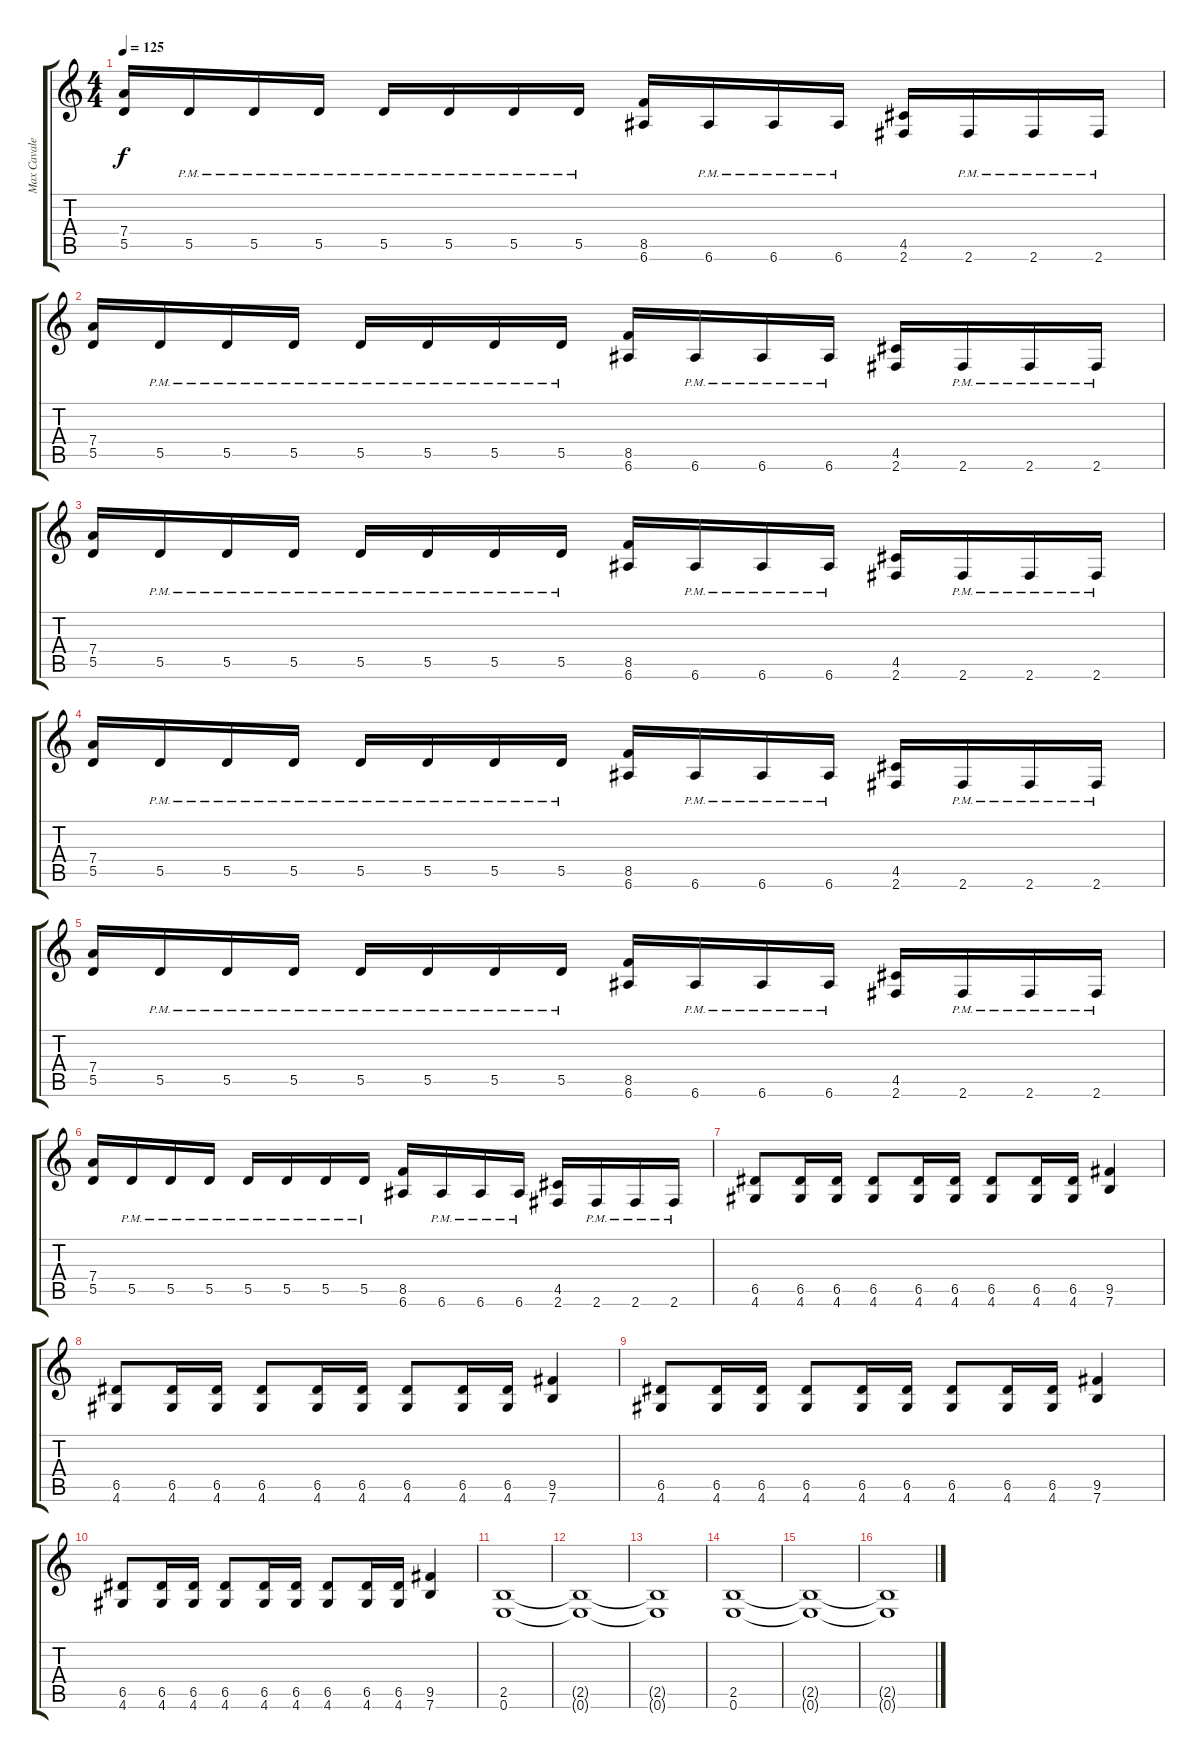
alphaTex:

\track ("Max Cavalera" "Max Cavale") {instrument distortionguitar}
\staff {score tabs}
\tuning (E4 B3 G3 D3 A2 E2) {hide}
\ts (4 4)
\tempo 125
\clef g2
\ks c
(7.4 5.5).16{dy f} 5.5{pm}.16 5.5{pm}.16 5.5{pm}.16 5.5{pm}.16 5.5{pm}.16 5.5{pm}.16 5.5{pm}.16 (8.5 6.6).16 6.6{pm}.16 6.6{pm}.16 6.6{pm}.16 (4.5 2.6).16 2.6{pm}.16 2.6{pm}.16 2.6{pm}.16 |
(7.4 5.5).16 5.5{pm}.16 5.5{pm}.16 5.5{pm}.16 5.5{pm}.16 5.5{pm}.16 5.5{pm}.16 5.5{pm}.16 (8.5 6.6).16 6.6{pm}.16 6.6{pm}.16 6.6{pm}.16 (4.5 2.6).16 2.6{pm}.16 2.6{pm}.16 2.6{pm}.16 |
(7.4 5.5).16 5.5{pm}.16 5.5{pm}.16 5.5{pm}.16 5.5{pm}.16 5.5{pm}.16 5.5{pm}.16 5.5{pm}.16 (8.5 6.6).16 6.6{pm}.16 6.6{pm}.16 6.6{pm}.16 (4.5 2.6).16 2.6{pm}.16 2.6{pm}.16 2.6{pm}.16 |
(7.4 5.5).16 5.5{pm}.16 5.5{pm}.16 5.5{pm}.16 5.5{pm}.16 5.5{pm}.16 5.5{pm}.16 5.5{pm}.16 (8.5 6.6).16 6.6{pm}.16 6.6{pm}.16 6.6{pm}.16 (4.5 2.6).16 2.6{pm}.16 2.6{pm}.16 2.6{pm}.16 |
(7.4 5.5).16 5.5{pm}.16 5.5{pm}.16 5.5{pm}.16 5.5{pm}.16 5.5{pm}.16 5.5{pm}.16 5.5{pm}.16 (8.5 6.6).16 6.6{pm}.16 6.6{pm}.16 6.6{pm}.16 (4.5 2.6).16 2.6{pm}.16 2.6{pm}.16 2.6{pm}.16 |
(7.4 5.5).16 5.5{pm}.16 5.5{pm}.16 5.5{pm}.16 5.5{pm}.16 5.5{pm}.16 5.5{pm}.16 5.5{pm}.16 (8.5 6.6).16 6.6{pm}.16 6.6{pm}.16 6.6{pm}.16 (4.5 2.6).16 2.6{pm}.16 2.6{pm}.16 2.6{pm}.16 |
(6.5 4.6).8 (6.5 4.6).16 (6.5 4.6).16 (6.5 4.6).8 (6.5 4.6).16 (6.5 4.6).16 (6.5 4.6).8 (6.5 4.6).16 (6.5 4.6).16 (9.5 7.6).4 |
(6.5 4.6).8 (6.5 4.6).16 (6.5 4.6).16 (6.5 4.6).8 (6.5 4.6).16 (6.5 4.6).16 (6.5 4.6).8 (6.5 4.6).16 (6.5 4.6).16 (9.5 7.6).4 |
(6.5 4.6).8 (6.5 4.6).16 (6.5 4.6).16 (6.5 4.6).8 (6.5 4.6).16 (6.5 4.6).16 (6.5 4.6).8 (6.5 4.6).16 (6.5 4.6).16 (9.5 7.6).4 |
(6.5 4.6).8 (6.5 4.6).16 (6.5 4.6).16 (6.5 4.6).8 (6.5 4.6).16 (6.5 4.6).16 (6.5 4.6).8 (6.5 4.6).16 (6.5 4.6).16 (9.5 7.6).4 |
(2.5 0.6).1 |
(2.5{t} 0.6{t}).1 |
(2.5{t} 0.6{t}).1 |
(2.5 0.6).1 |
(2.5{t} 0.6{t}).1 |
(2.5{t} 0.6{t}).1
